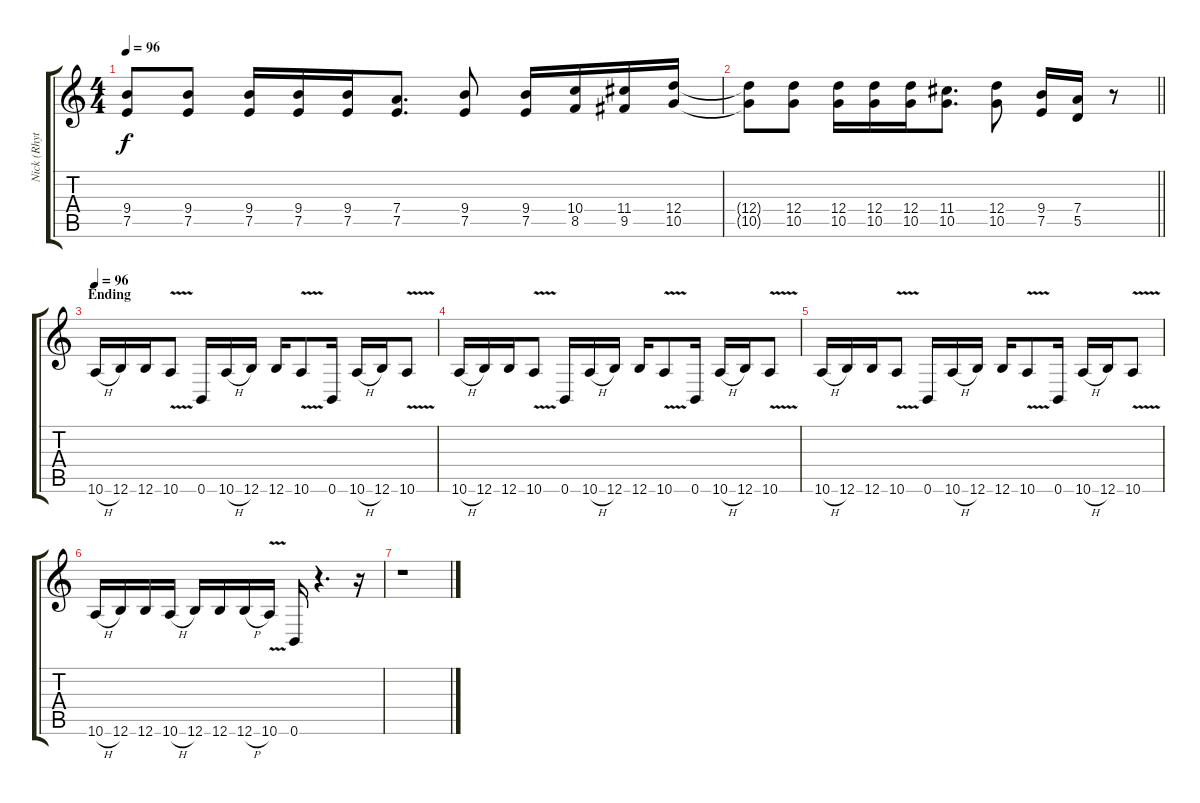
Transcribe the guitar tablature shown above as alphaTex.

\track ("Nick (Rhythm Guitar)" "Nick (Rhyt") {instrument distortionguitar}
\staff {score tabs}
\tuning (E4 B3 G3 D3 A2 B1) {hide}
\ts (4 4)
\tempo 96
\clef g2
\ks c
(9.4{t} 7.5{t}).8{dy f} (9.4 7.5).8 (9.4 7.5).16 (9.4 7.5).16 (9.4 7.5).16 (7.4 7.5).8{d} (9.4 7.5).8 (9.4 7.5).16 (10.4 8.5).16 (11.4 9.5).16 (12.4 10.5).16 |
\barLineRight lightlight
(12.4{t} 10.5{t}).8 (12.4 10.5).8 (12.4 10.5).16 (12.4 10.5).16 (12.4 10.5).16 (11.4 10.5).8{d} (12.4 10.5).8 (9.4 7.5).16 (7.4 5.5).16 r.8 |
\section ("" "Ending")
\tempo 96
10.6{h}.16 12.6.16 12.6.16 10.6{v}.8 0.6.16 10.6{h}.16 12.6.16 12.6.16 10.6{v}.8 0.6.16 10.6{h}.16 12.6.16 10.6{v}.8 |
10.6{h}.16 12.6.16 12.6.16 10.6{v}.8 0.6.16 10.6{h}.16 12.6.16 12.6.16 10.6{v}.8 0.6.16 10.6{h}.16 12.6.16 10.6{v}.8 |
10.6{h}.16 12.6.16 12.6.16 10.6{v}.8 0.6.16 10.6{h}.16 12.6.16 12.6.16 10.6{v}.8 0.6.16 10.6{h}.16 12.6.16 10.6{v}.8 |
10.6{h}.16 12.6.16 12.6.16 10.6{h}.16 12.6.16 12.6.16 12.6{h}.16 10.6{v}.16 0.6.16 r.4{d} r.16 |
r.1
